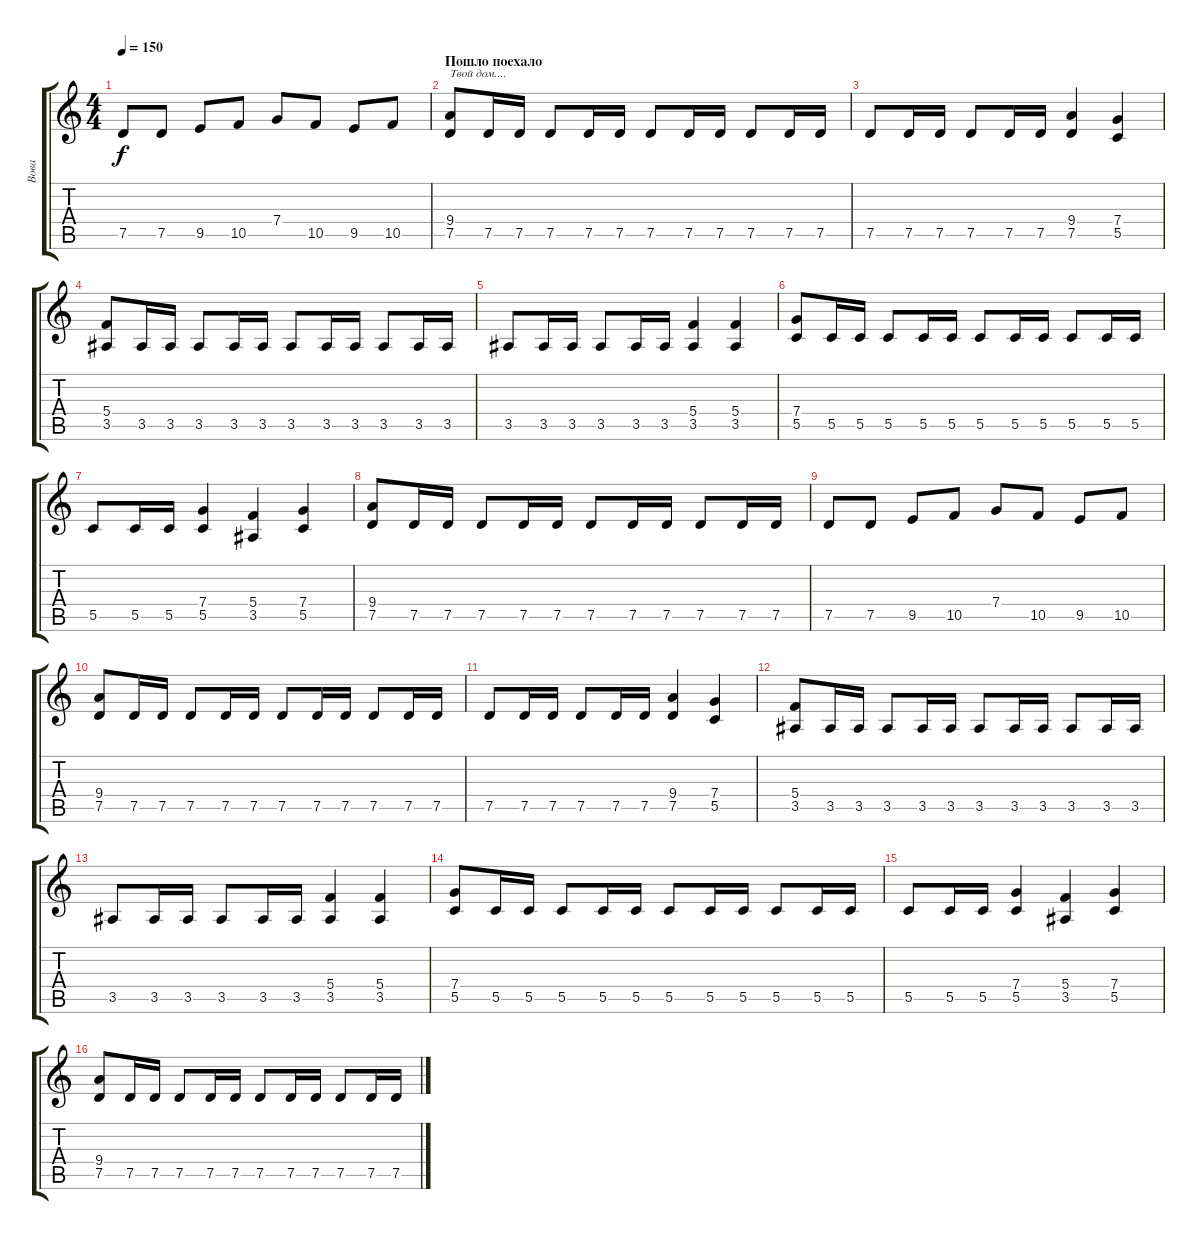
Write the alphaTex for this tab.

\track ("Вова" "Вова") {instrument distortionguitar}
\staff {score tabs}
\tuning (D4 A3 F3 C3 G2 D2) {hide}
\ts (4 4)
\tempo 150
\clef g2
\ks c
7.5.8{dy f} 7.5.8 9.5.8 10.5.8 7.4.8 10.5.8 9.5.8 10.5.8 |
\section ("" "Пошло поехало")
(9.4 7.5).8{txt "Твой дом...."} 7.5.16 7.5.16 7.5.8 7.5.16 7.5.16 7.5.8 7.5.16 7.5.16 7.5.8 7.5.16 7.5.16 |
7.5.8 7.5.16 7.5.16 7.5.8 7.5.16 7.5.16 (9.4 7.5).4 (7.4 5.5).4 |
(5.4 3.5).8 3.5.16 3.5.16 3.5.8 3.5.16 3.5.16 3.5.8 3.5.16 3.5.16 3.5.8 3.5.16 3.5.16 |
3.5.8 3.5.16 3.5.16 3.5.8 3.5.16 3.5.16 (5.4 3.5).4 (5.4 3.5).4 |
(7.4 5.5).8 5.5.16 5.5.16 5.5.8 5.5.16 5.5.16 5.5.8 5.5.16 5.5.16 5.5.8 5.5.16 5.5.16 |
5.5.8 5.5.16 5.5.16 (7.4 5.5).4 (5.4 3.5).4 (7.4 5.5).4 |
(9.4 7.5).8 7.5.16 7.5.16 7.5.8 7.5.16 7.5.16 7.5.8 7.5.16 7.5.16 7.5.8 7.5.16 7.5.16 |
7.5.8 7.5.8 9.5.8 10.5.8 7.4.8 10.5.8 9.5.8 10.5.8 |
(9.4 7.5).8 7.5.16 7.5.16 7.5.8 7.5.16 7.5.16 7.5.8 7.5.16 7.5.16 7.5.8 7.5.16 7.5.16 |
7.5.8 7.5.16 7.5.16 7.5.8 7.5.16 7.5.16 (9.4 7.5).4 (7.4 5.5).4 |
(5.4 3.5).8 3.5.16 3.5.16 3.5.8 3.5.16 3.5.16 3.5.8 3.5.16 3.5.16 3.5.8 3.5.16 3.5.16 |
3.5.8 3.5.16 3.5.16 3.5.8 3.5.16 3.5.16 (5.4 3.5).4 (5.4 3.5).4 |
(7.4 5.5).8 5.5.16 5.5.16 5.5.8 5.5.16 5.5.16 5.5.8 5.5.16 5.5.16 5.5.8 5.5.16 5.5.16 |
5.5.8 5.5.16 5.5.16 (7.4 5.5).4 (5.4 3.5).4 (7.4 5.5).4 |
(9.4 7.5).8 7.5.16 7.5.16 7.5.8 7.5.16 7.5.16 7.5.8 7.5.16 7.5.16 7.5.8 7.5.16 7.5.16
